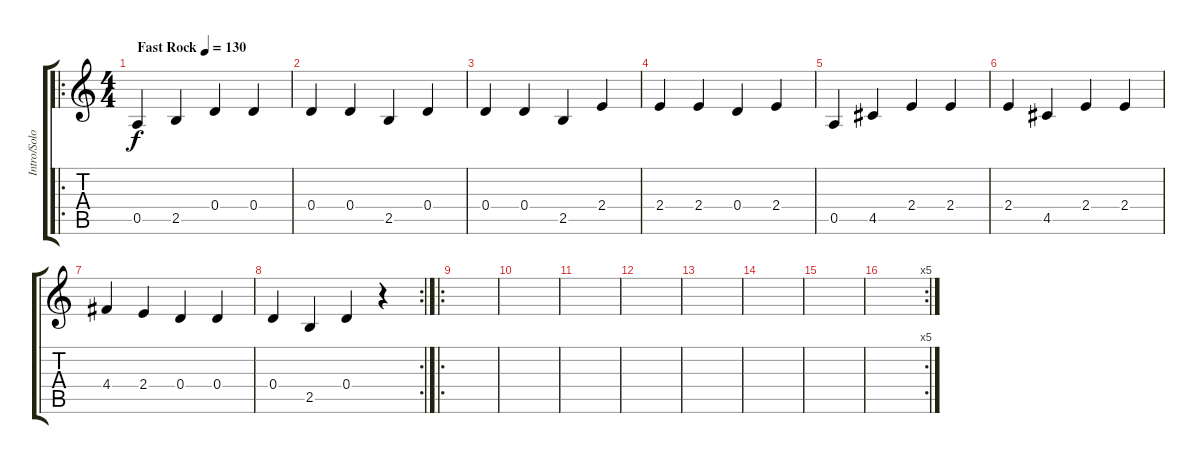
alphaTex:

\track ("Intro/Solo/Outro" "Intro/Solo") {instrument acousticguitarsteel}
\staff {score tabs}
\tuning (E4 B3 G3 D3 A2 E2) {hide}
\ro
\ts (4 4)
\tempo (130 "Fast Rock")
\clef g2
\ks c
0.5.4{dy f instrument acousticguitarsteel} 2.5.4 0.4.4 0.4.4 |
0.4.4 0.4.4 2.5.4 0.4.4 |
0.4.4 0.4.4 2.5.4 2.4.4 |
2.4.4 2.4.4 0.4.4 2.4.4 |
0.5.4 4.5.4 2.4.4 2.4.4 |
2.4.4 4.5.4 2.4.4 2.4.4 |
4.4.4 2.4.4 0.4.4 0.4.4 |
\rc 2
0.4.4 2.5.4 0.4.4 r.4 |
\ro
|
|
|
|
|
|
|
\rc 5
